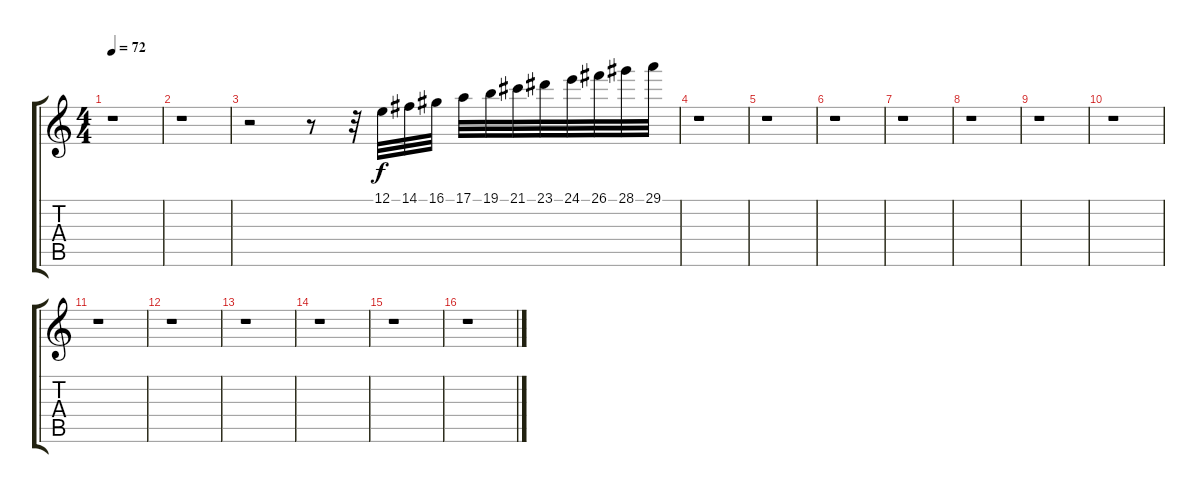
\track "" {instrument orchestralharp}
\staff {score tabs}
\tuning (E4 B3 G3 D3 A2 E2) {hide}
\ts (4 4)
\tempo 72
\clef g2
\ks c
r.1{dy f} |
r.1 |
r.2 r.8 r.32 12.1.32 14.1.32 16.1.32 17.1.32 19.1.32 21.1.32 23.1.32 24.1.32 26.1.32 28.1.32 29.1.32 |
r.1 |
r.1 |
r.1 |
r.1 |
r.1 |
r.1 |
r.1 |
r.1 |
r.1 |
r.1 |
r.1 |
r.1 |
r.1
